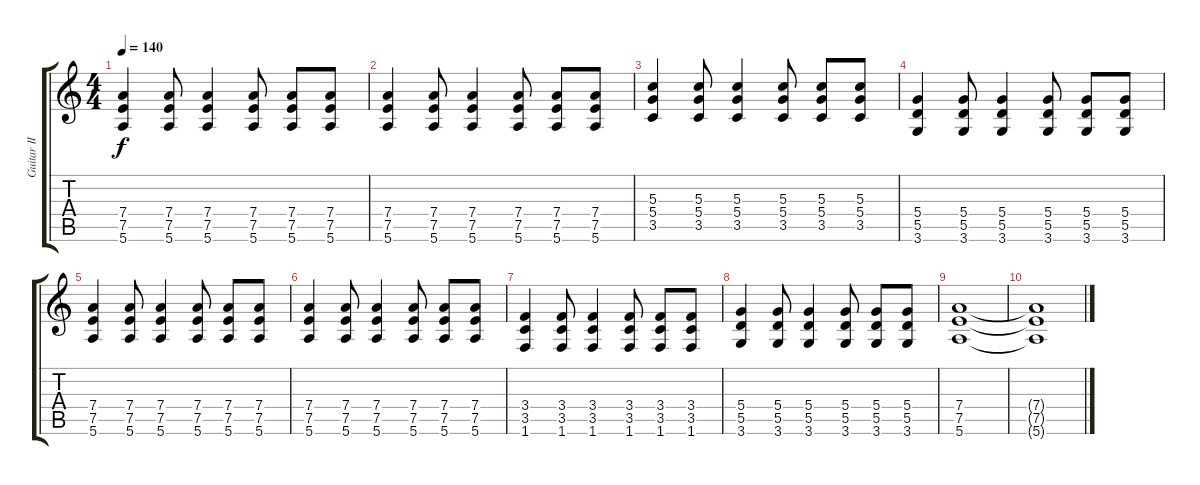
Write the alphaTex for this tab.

\track ("Guitar II" "Guitar II") {instrument overdrivenguitar}
\staff {score tabs}
\tuning (E4 B3 G3 D3 A2 E2) {hide}
\ts (4 4)
\tempo 140
\clef g2
\ks c
(7.4 7.5 5.6).4{dy f} (7.4 7.5 5.6).8 (7.4 7.5 5.6).4 (7.4 7.5 5.6).8 (7.4 7.5 5.6).8 (7.4 7.5 5.6).8 |
(7.4 7.5 5.6).4 (7.4 7.5 5.6).8 (7.4 7.5 5.6).4 (7.4 7.5 5.6).8 (7.4 7.5 5.6).8 (7.4 7.5 5.6).8 |
(5.3 5.4 3.5).4 (5.3 5.4 3.5).8 (5.3 5.4 3.5).4 (5.3 5.4 3.5).8 (5.3 5.4 3.5).8 (5.3 5.4 3.5).8 |
(5.4 5.5 3.6).4 (5.4 5.5 3.6).8 (5.4 5.5 3.6).4 (5.4 5.5 3.6).8 (5.4 5.5 3.6).8 (5.4 5.5 3.6).8 |
(7.4 7.5 5.6).4 (7.4 7.5 5.6).8 (7.4 7.5 5.6).4 (7.4 7.5 5.6).8 (7.4 7.5 5.6).8 (7.4 7.5 5.6).8 |
(7.4 7.5 5.6).4 (7.4 7.5 5.6).8 (7.4 7.5 5.6).4 (7.4 7.5 5.6).8 (7.4 7.5 5.6).8 (7.4 7.5 5.6).8 |
(3.4 3.5 1.6).4 (3.4 3.5 1.6).8 (3.4 3.5 1.6).4 (3.4 3.5 1.6).8 (3.4 3.5 1.6).8 (3.4 3.5 1.6).8 |
(5.4 5.5 3.6).4 (5.4 5.5 3.6).8 (5.4 5.5 3.6).4 (5.4 5.5 3.6).8 (5.4 5.5 3.6).8 (5.4 5.5 3.6).8 |
(7.4 7.5 5.6).1 |
(7.4{t} 7.5{t} 5.6{t}).1{volume 0}
